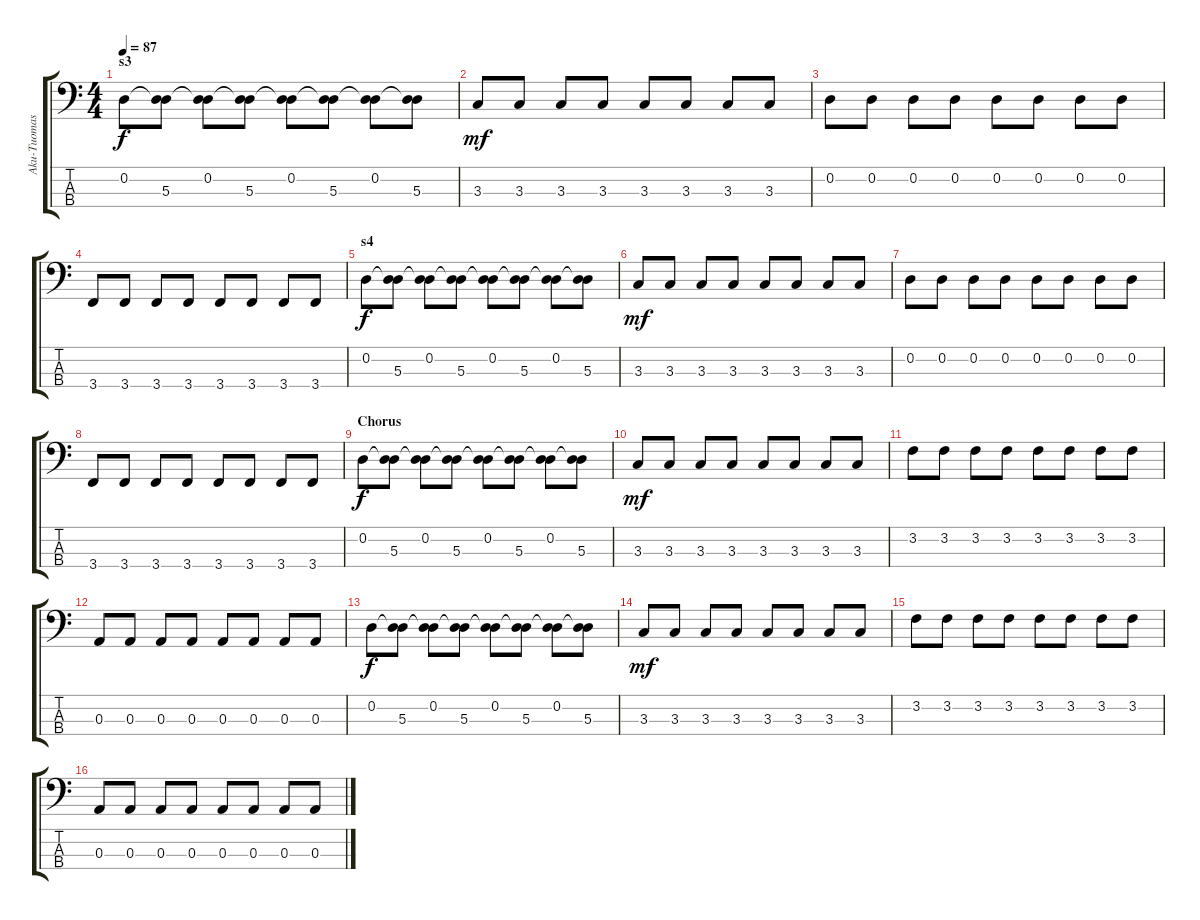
\track ("Aku-Tuomas Mattila" "Aku-Tuomas") {instrument electricbassfinger}
\staff {score tabs}
\tuning (G2 D2 A1 D1) {hide}
\ts (4 4)
\section ("" "s3")
\tempo 87
\clef f4
\ks c
0.2.8{dy f} (0.2{t} 5.3).8 (0.2 5.3{t}).8 (0.2{t} 5.3).8 (0.2 5.3{t}).8 (0.2{t} 5.3).8 (0.2 5.3{t}).8 (0.2{t} 5.3).8 |
3.3.8{dy mf} 3.3.8 3.3.8 3.3.8 3.3.8 3.3.8 3.3.8 3.3.8 |
0.2.8 0.2.8 0.2.8 0.2.8 0.2.8 0.2.8 0.2.8 0.2.8 |
3.4.8 3.4.8 3.4.8 3.4.8 3.4.8 3.4.8 3.4.8 3.4.8 |
\section ("" "s4")
0.2.8{dy f} (0.2{t} 5.3).8 (0.2 5.3{t}).8 (0.2{t} 5.3).8 (0.2 5.3{t}).8 (0.2{t} 5.3).8 (0.2 5.3{t}).8 (0.2{t} 5.3).8 |
3.3.8{dy mf} 3.3.8 3.3.8 3.3.8 3.3.8 3.3.8 3.3.8 3.3.8 |
0.2.8 0.2.8 0.2.8 0.2.8 0.2.8 0.2.8 0.2.8 0.2.8 |
3.4.8 3.4.8 3.4.8 3.4.8 3.4.8 3.4.8 3.4.8 3.4.8 |
\section ("" "Chorus")
0.2.8{dy f} (0.2{t} 5.3).8 (0.2 5.3{t}).8 (0.2{t} 5.3).8 (0.2 5.3{t}).8 (0.2{t} 5.3).8 (0.2 5.3{t}).8 (0.2{t} 5.3).8 |
3.3.8{dy mf} 3.3.8 3.3.8 3.3.8 3.3.8 3.3.8 3.3.8 3.3.8 |
3.2.8 3.2.8 3.2.8 3.2.8 3.2.8 3.2.8 3.2.8 3.2.8 |
0.3.8 0.3.8 0.3.8 0.3.8 0.3.8 0.3.8 0.3.8 0.3.8 |
0.2.8{dy f} (0.2{t} 5.3).8 (0.2 5.3{t}).8 (0.2{t} 5.3).8 (0.2 5.3{t}).8 (0.2{t} 5.3).8 (0.2 5.3{t}).8 (0.2{t} 5.3).8 |
3.3.8{dy mf} 3.3.8 3.3.8 3.3.8 3.3.8 3.3.8 3.3.8 3.3.8 |
3.2.8 3.2.8 3.2.8 3.2.8 3.2.8 3.2.8 3.2.8 3.2.8 |
0.3.8 0.3.8 0.3.8 0.3.8 0.3.8 0.3.8 0.3.8 0.3.8
